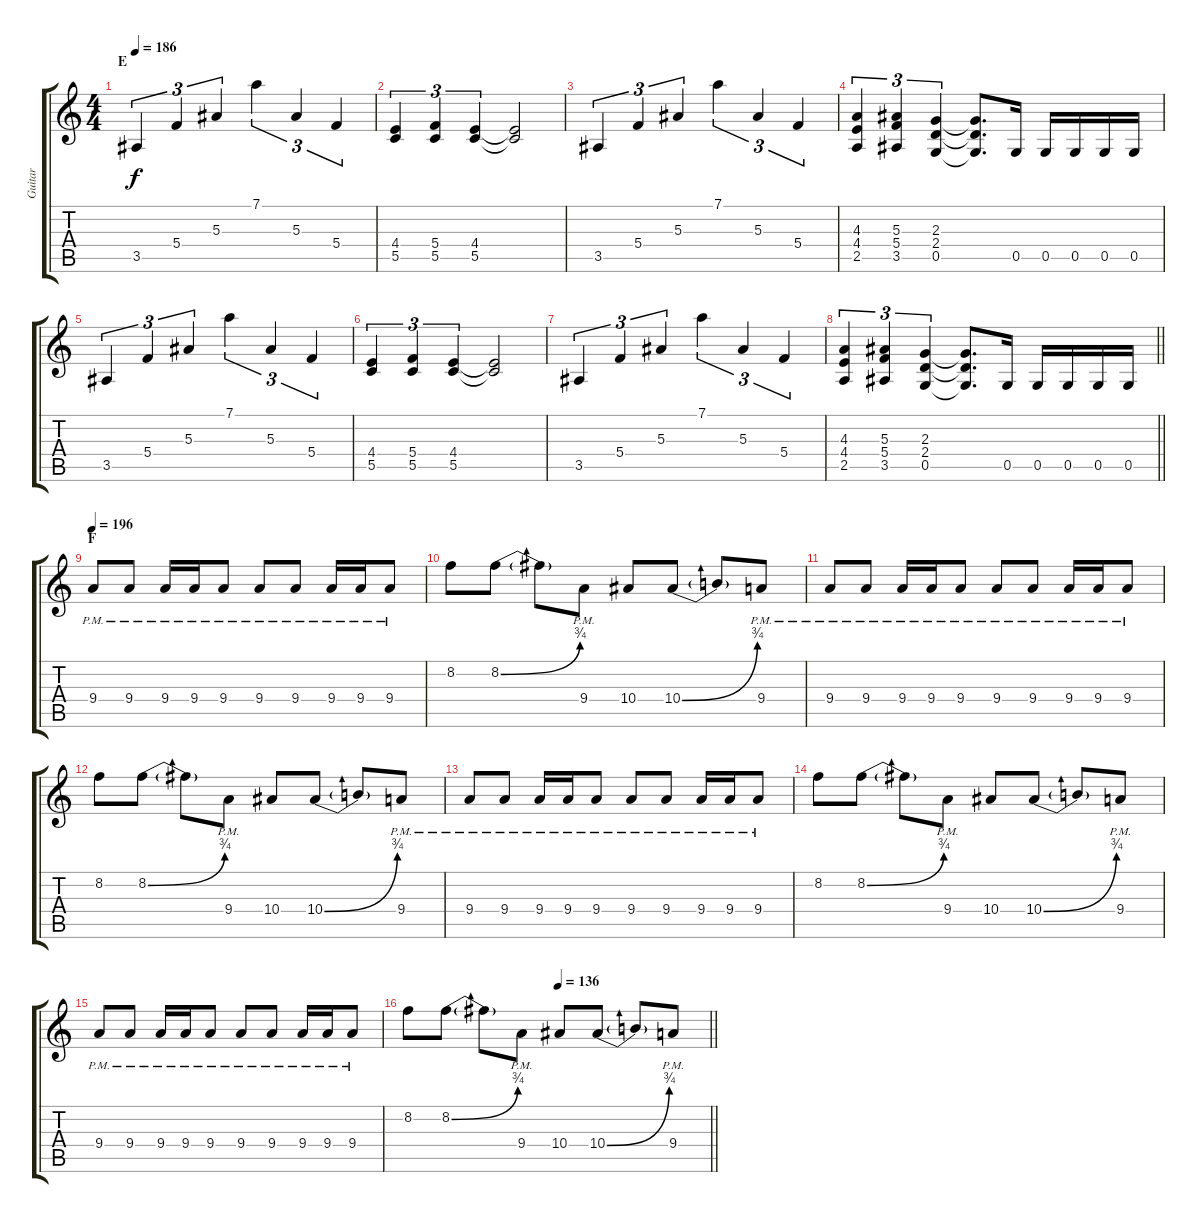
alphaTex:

\track ("Guitar" "Guitar") {instrument distortionguitar}
\staff {score tabs}
\tuning (D4 A3 F3 C3 G2 C2) {hide}
\ts (4 4)
\section ("" "E")
\tempo 186
\clef g2
\ks c
3.5.4{tu (3 2) dy f} 5.4.4{tu (3 2)} 5.3.4{tu (3 2)} 7.1.4{tu (3 2)} 5.3.4{tu (3 2)} 5.4.4{tu (3 2)} |
(4.4 5.5).4{tu (3 2)} (5.4 5.5).4{tu (3 2)} (4.4 5.5).4{tu (3 2)} (4.4{t} 5.5{t}).2 |
3.5.4{tu (3 2)} 5.4.4{tu (3 2)} 5.3.4{tu (3 2)} 7.1.4{tu (3 2)} 5.3.4{tu (3 2)} 5.4.4{tu (3 2)} |
(4.3 4.4 2.5).4{tu (3 2)} (5.3 5.4 3.5).4{tu (3 2)} (2.3 2.4 0.5).4{tu (3 2)} (2.3{t} 2.4{t} 0.5{t}).8{d} 0.5.16 0.5.16 0.5.16 0.5.16 0.5.16 |
3.5.4{tu (3 2)} 5.4.4{tu (3 2)} 5.3.4{tu (3 2)} 7.1.4{tu (3 2)} 5.3.4{tu (3 2)} 5.4.4{tu (3 2)} |
(4.4 5.5).4{tu (3 2)} (5.4 5.5).4{tu (3 2)} (4.4 5.5).4{tu (3 2)} (4.4{t} 5.5{t}).2 |
3.5.4{tu (3 2)} 5.4.4{tu (3 2)} 5.3.4{tu (3 2)} 7.1.4{tu (3 2)} 5.3.4{tu (3 2)} 5.4.4{tu (3 2)} |
\barLineRight lightlight
(4.3 4.4 2.5).4{tu (3 2)} (5.3 5.4 3.5).4{tu (3 2)} (2.3 2.4 0.5).4{tu (3 2)} (2.3{t} 2.4{t} 0.5{t}).8{d} 0.5.16 0.5.16 0.5.16 0.5.16 0.5.16 |
\section ("" "F")
\tempo 196
9.4{pm}.8 9.4{pm}.8 9.4{pm}.16 9.4{pm}.16 9.4{pm}.8 9.4{pm}.8 9.4{pm}.8 9.4{pm}.16 9.4{pm}.16 9.4{pm}.8 |
8.2.8 8.2{be (bend 0 0 60 3)}.8 8.2{t}.8 9.4{pm}.8 10.4.8 10.4{be (bend 0 0 60 3)}.8 10.4{t}.8 9.4{pm}.8 |
9.4{pm}.8 9.4{pm}.8 9.4{pm}.16 9.4{pm}.16 9.4{pm}.8 9.4{pm}.8 9.4{pm}.8 9.4{pm}.16 9.4{pm}.16 9.4{pm}.8 |
8.2.8 8.2{be (bend 0 0 60 3)}.8 8.2{t}.8 9.4{pm}.8 10.4.8 10.4{be (bend 0 0 60 3)}.8 10.4{t}.8 9.4{pm}.8 |
9.4{pm}.8 9.4{pm}.8 9.4{pm}.16 9.4{pm}.16 9.4{pm}.8 9.4{pm}.8 9.4{pm}.8 9.4{pm}.16 9.4{pm}.16 9.4{pm}.8 |
8.2.8 8.2{be (bend 0 0 60 3)}.8 8.2{t}.8 9.4{pm}.8 10.4.8 10.4{be (bend 0 0 60 3)}.8 10.4{t}.8 9.4{pm}.8 |
9.4{pm}.8 9.4{pm}.8 9.4{pm}.16 9.4{pm}.16 9.4{pm}.8 9.4{pm}.8 9.4{pm}.8 9.4{pm}.16 9.4{pm}.16 9.4{pm}.8 |
\tempo (136 0.5)
\barLineRight lightlight
8.2.8 8.2{be (bend 0 0 60 3)}.8 8.2{t}.8 9.4{pm}.8 10.4.8 10.4{be (bend 0 0 60 3)}.8 10.4{t}.8 9.4{pm}.8
